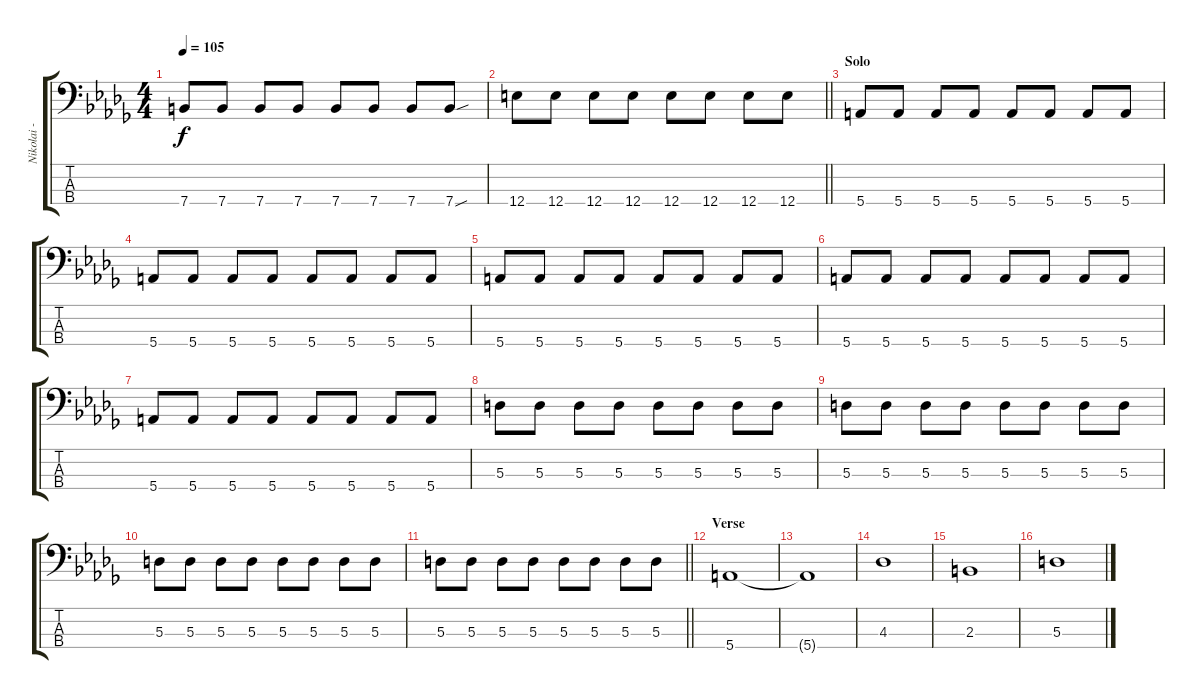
\track ("Nikolai - Bass RSE" "Nikolai - ") {instrument electricbasspick}
\staff {score tabs}
\tuning (G2 D2 A1 E1) {hide}
\ts (4 4)
\tempo 105
\clef f4
\ks db
7.4.8{dy f} 7.4.8 7.4.8 7.4.8 7.4.8 7.4.8 7.4.8 7.4{sou}.8 |
\barLineRight lightlight
12.4.8 12.4.8 12.4.8 12.4.8 12.4.8 12.4.8 12.4.8 12.4.8 |
\section ("" "Solo")
5.4.8 5.4.8 5.4.8 5.4.8 5.4.8 5.4.8 5.4.8 5.4.8 |
5.4.8 5.4.8 5.4.8 5.4.8 5.4.8 5.4.8 5.4.8 5.4.8 |
5.4.8 5.4.8 5.4.8 5.4.8 5.4.8 5.4.8 5.4.8 5.4.8 |
5.4.8 5.4.8 5.4.8 5.4.8 5.4.8 5.4.8 5.4.8 5.4.8 |
5.4.8 5.4.8 5.4.8 5.4.8 5.4.8 5.4.8 5.4.8 5.4.8 |
5.3.8 5.3.8 5.3.8 5.3.8 5.3.8 5.3.8 5.3.8 5.3.8 |
5.3.8 5.3.8 5.3.8 5.3.8 5.3.8 5.3.8 5.3.8 5.3.8 |
5.3.8 5.3.8 5.3.8 5.3.8 5.3.8 5.3.8 5.3.8 5.3.8 |
\barLineRight lightlight
5.3.8 5.3.8 5.3.8 5.3.8 5.3.8 5.3.8 5.3.8 5.3.8 |
\section ("" "Verse")
5.4.1 |
5.4{t}.1 |
4.3.1 |
2.3.1 |
5.3.1
